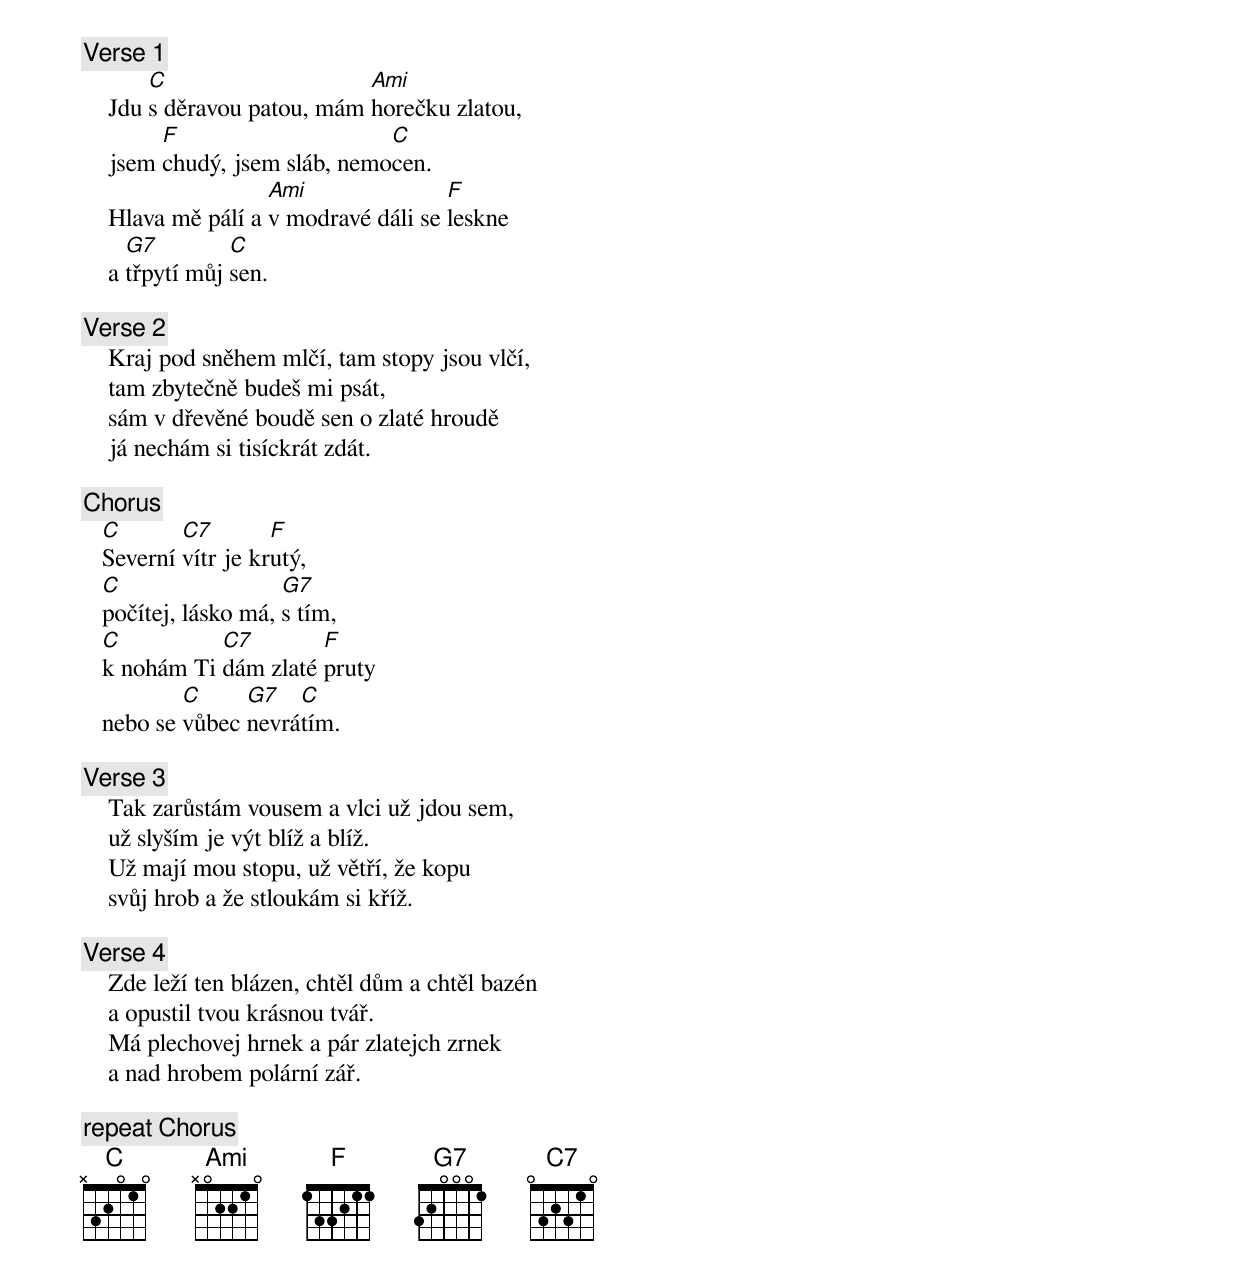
[Verse 1]
        C                    Ami
    Jdu s děravou patou, mám horečku zlatou,
         F                     C
    jsem chudý, jsem sláb, nemocen.
                    Ami               F
    Hlava mě pálí a v modravé dáli se leskne
      G7         C
    a třpytí můj sen.

[Verse 2]
    Kraj pod sněhem mlčí, tam stopy jsou vlčí,
    tam zbytečně budeš mi psát,
    sám v dřevěné boudě sen o zlaté hroudě
    já nechám si tisíckrát zdát.

[Chorus]
   C       C7        F
   Severní vítr je krutý,
   C                  G7
   počítej, lásko má, s tím,
   C          C7        F
   k nohám Ti dám zlaté pruty
           C     G7   C
   nebo se vůbec nevrátím.

[Verse 3]
    Tak zarůstám vousem a vlci už jdou sem,
    už slyším je výt blíž a blíž.
    Už mají mou stopu, už větří, že kopu
    svůj hrob a že stloukám si kříž.

[Verse 4]
    Zde leží ten blázen, chtěl dům a chtěl bazén
    a opustil tvou krásnou tvář.
    Má plechovej hrnek a pár zlatejch zrnek
    a nad hrobem polární zář.

[repeat Chorus]
